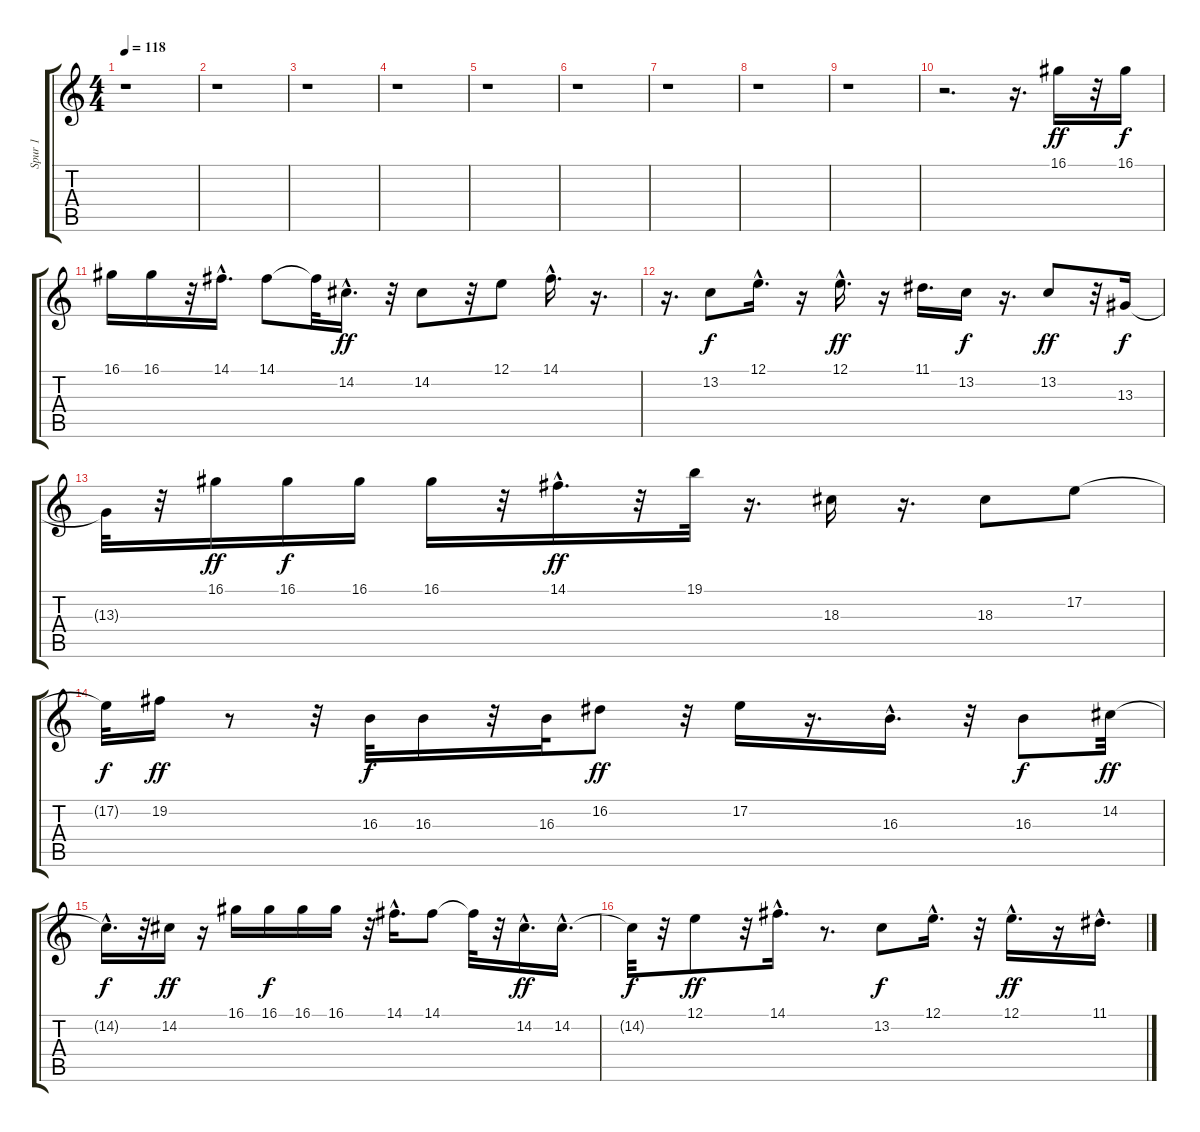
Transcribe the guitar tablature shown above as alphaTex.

\track ("Spur 1" "Spur 1") {instrument flute}
\staff {score tabs}
\tuning (E4 B3 G3 D3 A2 E2) {hide}
\ts (4 4)
\tempo 118
\clef g2
\ks c
r.1{dy ff instrument flute} |
r.1 |
r.1 |
r.1 |
r.1 |
r.1 |
r.1 |
r.1 |
r.1 |
r.2{d} r.16{d} 16.1.16 r.32 16.1.16{dy f} |
16.1.16 16.1.16 r.32 14.1{hac}.16{d} 14.1.8 14.1{t}.32 14.2{hac}.16{d dy ff} r.32 14.2.8 r.32 12.1.8 14.1{hac}.16{d} r.16{d} |
r.16{d} 13.2.8{dy f} 12.1{hac}.16{d} r.16 12.1{hac}.16{d dy ff} r.16 11.1.16{d} 13.2.16{dy f} r.16{d} 13.2.8{dy ff} r.32 13.3.16{dy f} |
13.3{t}.32 r.32 16.1.16{dy ff} 16.1.16{dy f} 16.1.16 16.1.16 r.32 14.1{hac}.16{d dy ff} r.32 19.1.32 r.16{d} 18.3.16 r.16{d} 18.3.8 17.2.8 |
17.2{t}.32{dy f} 19.2.16{dy ff} r.8 r.32 16.3.32{dy f} 16.3.16 r.32 16.3.32 16.2.8{dy ff} r.32 17.2.16 r.16{d} 16.3{hac}.16{d} r.32 16.3.8{dy f} 14.2.32{dy ff} |
14.2{hac t}.16{d dy f} r.32 14.2.16{dy ff} r.16 16.1.16 16.1.16{dy f} 16.1.16 16.1.16 r.32 14.1{hac}.16{d} 14.1.8 14.1{t}.32 r.32 14.2{hac}.16{d dy ff} 14.2{hac}.16{d} |
14.2{t}.32{dy f} r.32 12.1.8{dy ff} r.32 14.1{hac}.16{d} r.8{d} 13.2.8{dy f} 12.1{hac}.16{d} r.32 12.1{hac}.16{d dy ff} r.16 11.1{hac}.16{d}
